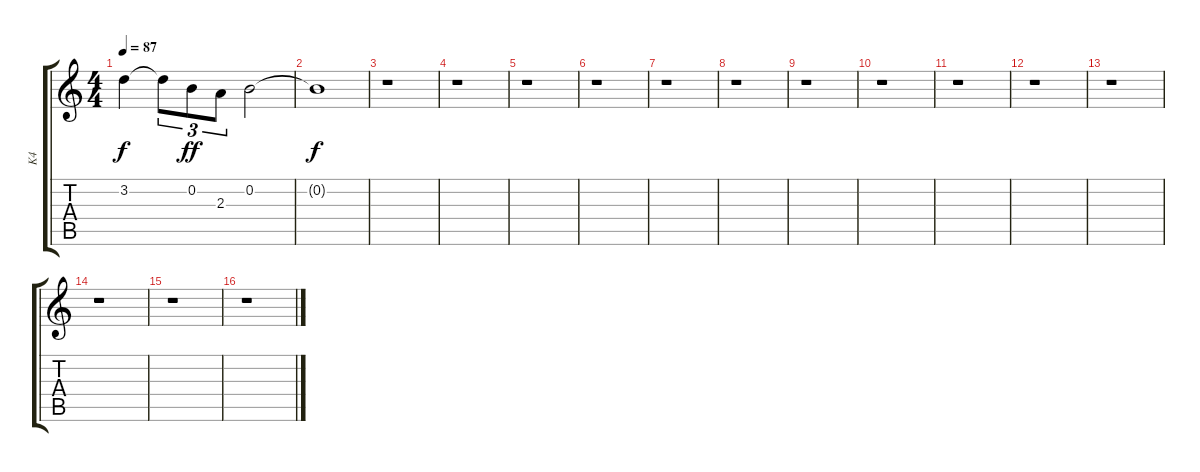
\track ("K4" "K4") {instrument stringensemble1}
\staff {score tabs}
\tuning (E5 B4 G4 D4 A3 E3) {hide}
\ts (4 4)
\tempo 87
\clef g2
\ks c
3.2{t}.4{dy f} 3.2{t}.8{tu (3 2)} 0.2.8{tu (3 2) dy ff} 2.3.8{tu (3 2)} 0.2.2 |
0.2{t}.1{dy f} |
r.1 |
r.1 |
r.1 |
r.1 |
r.1 |
r.1 |
r.1 |
r.1 |
r.1 |
r.1 |
r.1 |
r.1 |
r.1 |
r.1
